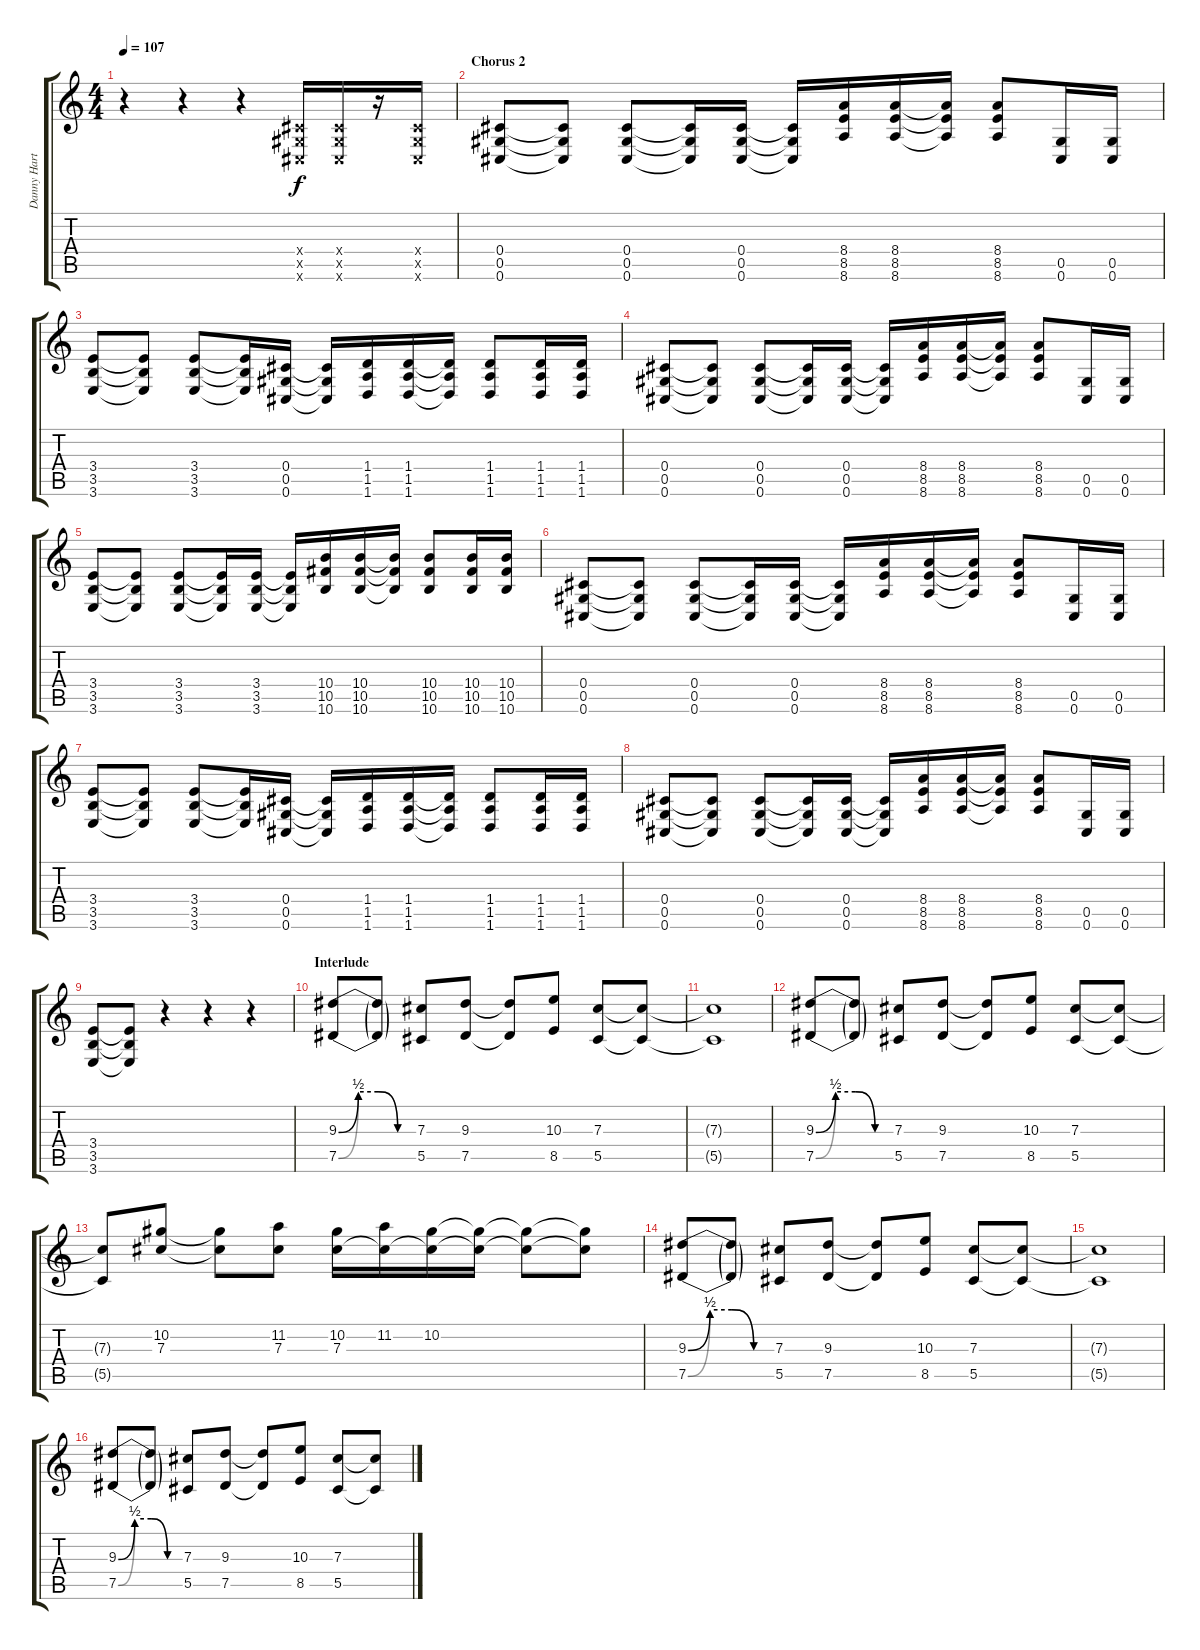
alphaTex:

\track ("Danny Hartwell (Guitar)" "Danny Hart") {instrument distortionguitar}
\staff {score tabs}
\tuning (Eb4 Bb3 Gb3 Db3 Ab2 Db2) {hide}
\ts (4 4)
\tempo 107
\clef g2
\ks c
r.4{dy f} r.4 r.4 (0.4{x} 0.5{x} 0.6{x}).16 (0.4{x} 0.5{x} 0.6{x}).16 r.16 (0.4{x} 0.5{x} 0.6{x}).16 |
\section ("" "Chorus 2")
(0.4 0.5 0.6).8 (0.4{t} 0.5{t} 0.6{t}).8 (0.4 0.5 0.6).8 (0.4{t} 0.5{t} 0.6{t}).16 (0.4 0.5 0.6).16 (0.4{t} 0.5{t} 0.6{t}).16 (8.4 8.5 8.6).16 (8.4 8.5 8.6).16 (8.4{t} 8.5{t} 8.6{t}).16 (8.4 8.5 8.6).8 (0.5 0.6).16 (0.5 0.6).16 |
(3.4 3.5 3.6).8 (3.4{t} 3.5{t} 3.6{t}).8 (3.4 3.5 3.6).8 (3.4{t} 3.5{t} 3.6{t}).16 (0.4 0.5 0.6).16 (0.4{t} 0.5{t} 0.6{t}).16 (1.4 1.5 1.6).16 (1.4 1.5 1.6).16 (1.4{t} 1.5{t} 1.6{t}).16 (1.4 1.5 1.6).8 (1.4 1.5 1.6).16 (1.4 1.5 1.6).16 |
(0.4 0.5 0.6).8 (0.4{t} 0.5{t} 0.6{t}).8 (0.4 0.5 0.6).8 (0.4{t} 0.5{t} 0.6{t}).16 (0.4 0.5 0.6).16 (0.4{t} 0.5{t} 0.6{t}).16 (8.4 8.5 8.6).16 (8.4 8.5 8.6).16 (8.4{t} 8.5{t} 8.6{t}).16 (8.4 8.5 8.6).8 (0.5 0.6).16 (0.5 0.6).16 |
(3.4 3.5 3.6).8 (3.4{t} 3.5{t} 3.6{t}).8 (3.4 3.5 3.6).8 (3.4{t} 3.5{t} 3.6{t}).16 (3.4 3.5 3.6).16 (3.4{t} 3.5{t} 3.6{t}).16 (10.4 10.5 10.6).16 (10.4 10.5 10.6).16 (10.4{t} 10.5{t} 10.6{t}).16 (10.4 10.5 10.6).8 (10.4 10.5 10.6).16 (10.4 10.5 10.6).16 |
(0.4 0.5 0.6).8 (0.4{t} 0.5{t} 0.6{t}).8 (0.4 0.5 0.6).8 (0.4{t} 0.5{t} 0.6{t}).16 (0.4 0.5 0.6).16 (0.4{t} 0.5{t} 0.6{t}).16 (8.4 8.5 8.6).16 (8.4 8.5 8.6).16 (8.4{t} 8.5{t} 8.6{t}).16 (8.4 8.5 8.6).8 (0.5 0.6).16 (0.5 0.6).16 |
(3.4 3.5 3.6).8 (3.4{t} 3.5{t} 3.6{t}).8 (3.4 3.5 3.6).8 (3.4{t} 3.5{t} 3.6{t}).16 (0.4 0.5 0.6).16 (0.4{t} 0.5{t} 0.6{t}).16 (1.4 1.5 1.6).16 (1.4 1.5 1.6).16 (1.4{t} 1.5{t} 1.6{t}).16 (1.4 1.5 1.6).8 (1.4 1.5 1.6).16 (1.4 1.5 1.6).16 |
(0.4 0.5 0.6).8 (0.4{t} 0.5{t} 0.6{t}).8 (0.4 0.5 0.6).8 (0.4{t} 0.5{t} 0.6{t}).16 (0.4 0.5 0.6).16 (0.4{t} 0.5{t} 0.6{t}).16 (8.4 8.5 8.6).16 (8.4 8.5 8.6).16 (8.4{t} 8.5{t} 8.6{t}).16 (8.4 8.5 8.6).8 (0.5 0.6).16 (0.5 0.6).16 |
(3.4 3.5 3.6).8 (3.4{t} 3.5{t} 3.6{t}).8 r.4 r.4 r.4 |
\section ("" "Interlude")
(9.3{be (custom 0 0 15 2 30 2 45 0 60 0)} 7.5{be (custom 0 0 15 2 30 2 45 0 60 0)}).8 (9.3{t} 7.5{t}).8 (7.3 5.5).8 (9.3 7.5).8 (9.3{t} 7.5{t}).8 (10.3 8.5).8 (7.3 5.5).8 (7.3{t} 5.5{t}).8 |
(7.3{t} 5.5{t}).1 |
(9.3{be (custom 0 0 15 2 30 2 45 0 60 0)} 7.5{be (custom 0 0 15 2 30 2 45 0 60 0)}).8 (9.3{t} 7.5{t}).8 (7.3 5.5).8 (9.3 7.5).8 (9.3{t} 7.5{t}).8 (10.3 8.5).8 (7.3 5.5).8 (7.3{t} 5.5{t}).8 |
(7.3{t} 5.5{t}).8 (10.2 7.3).8 (10.2{t} 7.3{t}).8 (11.2 7.3).8 (10.2 7.3).16 (11.2 7.3{t}).16 (10.2 7.3{t}).16 (10.2{t} 7.3{t}).16 (10.2{t} 7.3{t}).8 (10.2{t} 7.3{t}).8 |
(9.3{be (custom 0 0 15 2 30 2 45 0 60 0)} 7.5{be (custom 0 0 15 2 30 2 45 0 60 0)}).8 (9.3{t} 7.5{t}).8 (7.3 5.5).8 (9.3 7.5).8 (9.3{t} 7.5{t}).8 (10.3 8.5).8 (7.3 5.5).8 (7.3{t} 5.5{t}).8 |
(7.3{t} 5.5{t}).1 |
(9.3{be (custom 0 0 15 2 30 2 45 0 60 0)} 7.5{be (custom 0 0 15 2 30 2 45 0 60 0)}).8 (9.3{t} 7.5{t}).8 (7.3 5.5).8 (9.3 7.5).8 (9.3{t} 7.5{t}).8 (10.3 8.5).8 (7.3 5.5).8 (7.3{t} 5.5{t}).8
